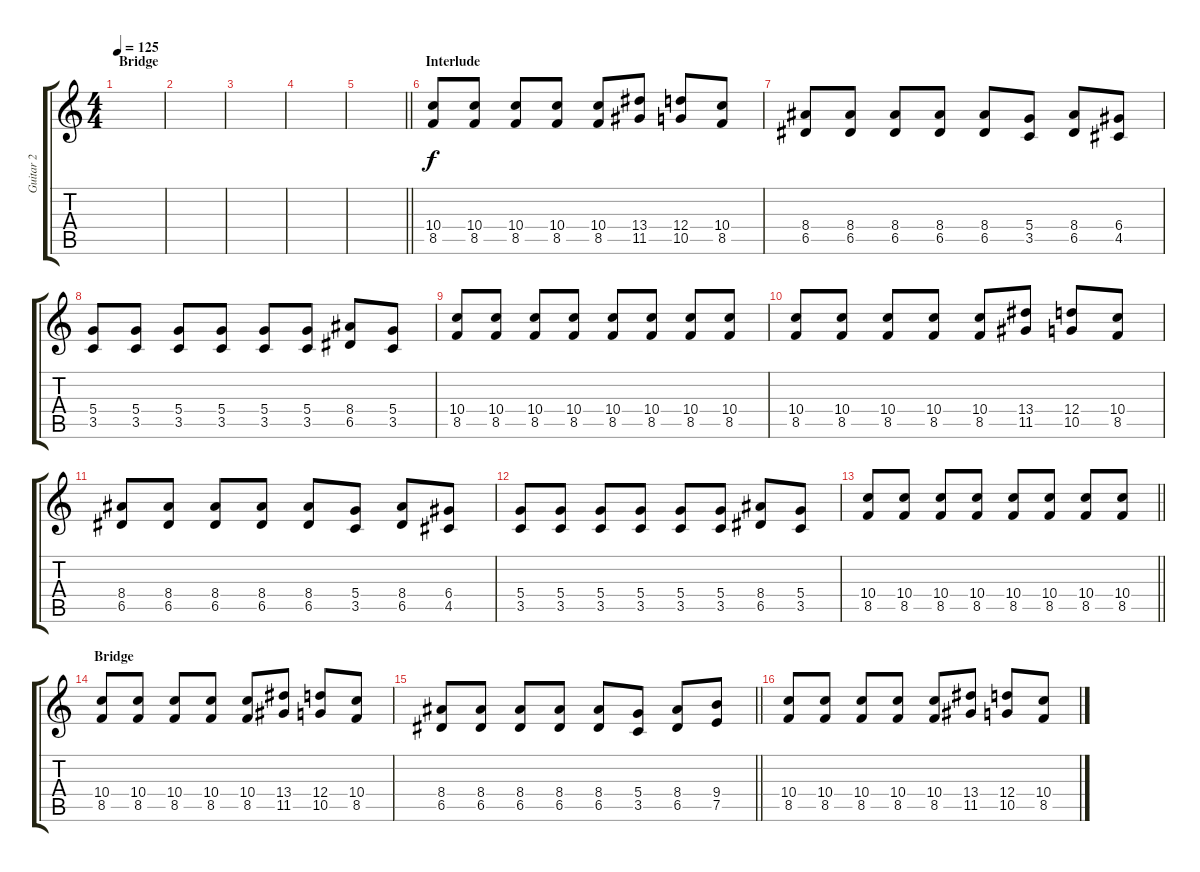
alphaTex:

\track ("Guitar 2" "Guitar 2") {instrument overdrivenguitar}
\staff {score tabs}
\tuning (E4 B3 G3 D3 A2 E2) {hide}
\ts (4 4)
\section ("" "Bridge")
\tempo 125
\clef g2
\ks c
|
|
|
|
\barLineRight lightlight
|
\section ("" "Interlude")
(10.4 8.5).8 (10.4 8.5).8 (10.4 8.5).8 (10.4 8.5).8 (10.4 8.5).8 (13.4 11.5).8 (12.4 10.5).8 (10.4 8.5).8 |
(8.4 6.5).8 (8.4 6.5).8 (8.4 6.5).8 (8.4 6.5).8 (8.4 6.5).8 (5.4 3.5).8 (8.4 6.5).8 (6.4 4.5).8 |
(5.4 3.5).8 (5.4 3.5).8 (5.4 3.5).8 (5.4 3.5).8 (5.4 3.5).8 (5.4 3.5).8 (8.4 6.5).8 (5.4 3.5).8 |
(10.4 8.5).8 (10.4 8.5).8 (10.4 8.5).8 (10.4 8.5).8 (10.4 8.5).8 (10.4 8.5).8 (10.4 8.5).8 (10.4 8.5).8 |
(10.4 8.5).8 (10.4 8.5).8 (10.4 8.5).8 (10.4 8.5).8 (10.4 8.5).8 (13.4 11.5).8 (12.4 10.5).8 (10.4 8.5).8 |
(8.4 6.5).8 (8.4 6.5).8 (8.4 6.5).8 (8.4 6.5).8 (8.4 6.5).8 (5.4 3.5).8 (8.4 6.5).8 (6.4 4.5).8 |
(5.4 3.5).8 (5.4 3.5).8 (5.4 3.5).8 (5.4 3.5).8 (5.4 3.5).8 (5.4 3.5).8 (8.4 6.5).8 (5.4 3.5).8 |
\barLineRight lightlight
(10.4 8.5).8 (10.4 8.5).8 (10.4 8.5).8 (10.4 8.5).8 (10.4 8.5).8 (10.4 8.5).8 (10.4 8.5).8 (10.4 8.5).8 |
\section ("" "Bridge")
(10.4 8.5).8 (10.4 8.5).8 (10.4 8.5).8 (10.4 8.5).8 (10.4 8.5).8 (13.4 11.5).8 (12.4 10.5).8 (10.4 8.5).8 |
\barLineRight lightlight
(8.4 6.5).8 (8.4 6.5).8 (8.4 6.5).8 (8.4 6.5).8 (8.4 6.5).8 (5.4 3.5).8 (8.4 6.5).8 (9.4 7.5).8 |
(10.4 8.5).8 (10.4 8.5).8 (10.4 8.5).8 (10.4 8.5).8 (10.4 8.5).8 (13.4 11.5).8 (12.4 10.5).8 (10.4 8.5).8
